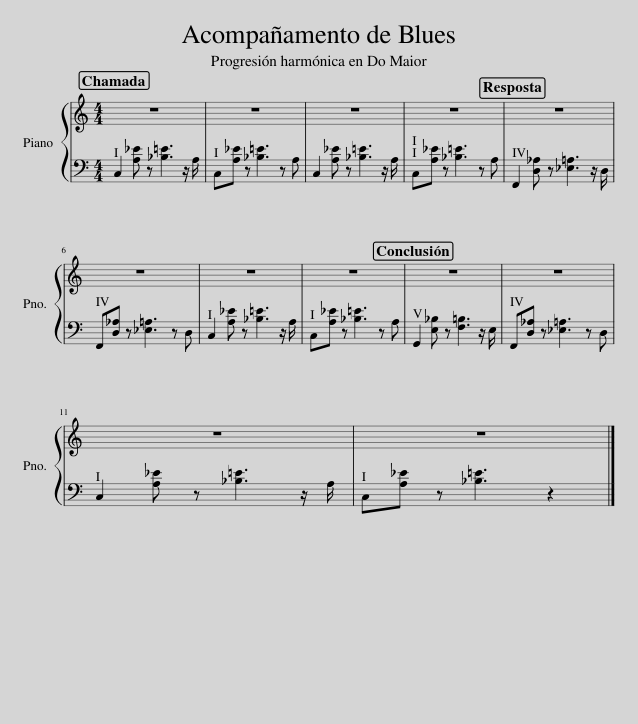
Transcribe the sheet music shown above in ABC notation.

X:1
%%score { 1 | 2 }
L:1/8
M:4/4
I:linebreak $
K:C
V:1 treble
V:2 bass
V:1
 z8 | z8 | z8 | z8 | z8 |$ %5
 z8 | z8 | z8 | z8 | z8 |$ %10
 z8 | z8 |] %12
V:2
 C,2 [A,_E] z [_B,=E]3 z/ A,/ | C,[A,_E] z [_B,=E]3 z A, | C,2 [A,_E] z [_B,=E]3 z/ A,/ | C,[A,_E] z [_B,=E]3 z A, | F,,2 [D,_A,] z [_E,=A,]3 z/ D,/ |$ %5
 F,,[D,_A,] z [_E,=A,]3 z D, | C,2 [A,_E] z [_B,=E]3 z/ A,/ | C,[A,_E] z [_B,=E]3 z A, | G,,2 [E,_B,] z [F,=B,]3 z/ E,/ | F,,[D,_A,] z [_E,=A,]3 z D, |$ %10
 C,2 [A,_E] z [_B,=E]3 z/ A,/ | C,[A,_E] z [_B,=E]3 z2 |] %12
